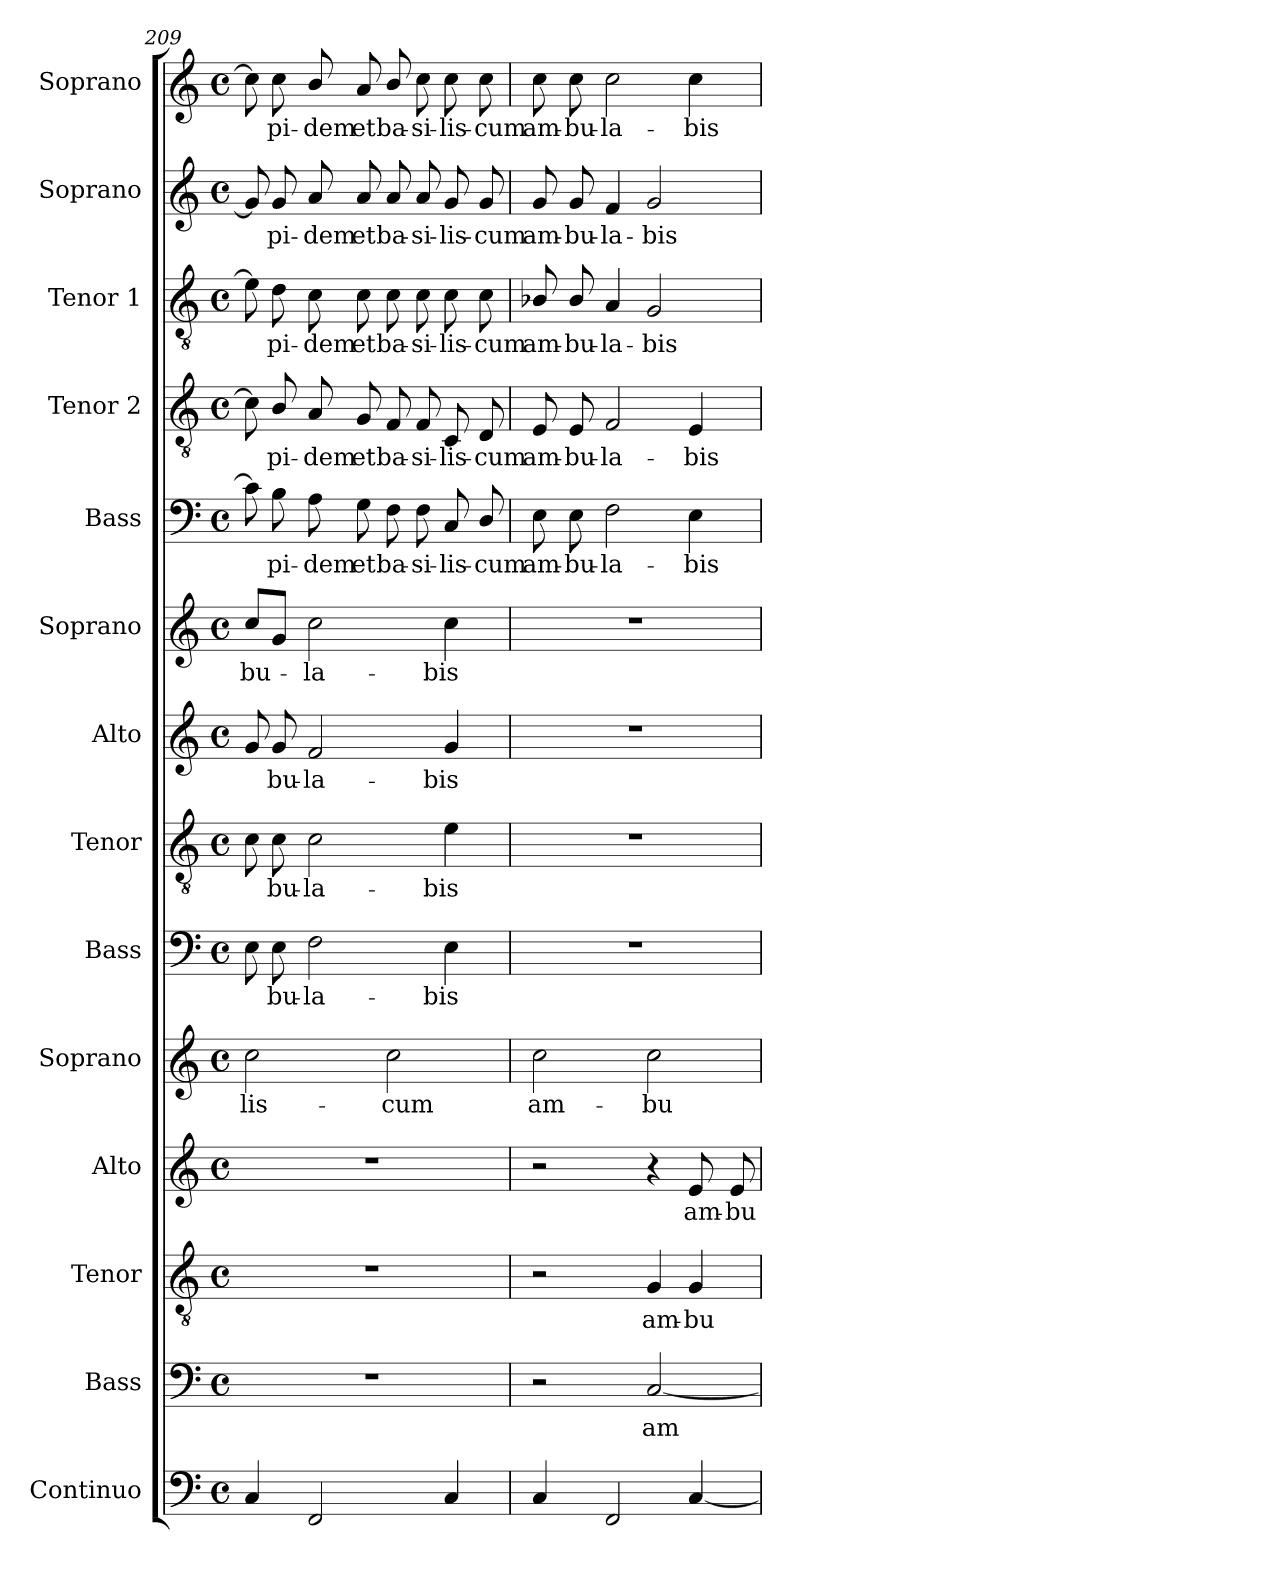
**kern	**kern	**text	**kern	**text	**kern	**text	**kern	**text	**kern	**text	**kern	**text	**kern	**text	**kern	**text	**kern	**text	**kern	**text	**kern	**text	**kern	**text	**kern	**text
*part14	*part13	*part13	*part12	*part12	*part11	*part11	*part10	*part10	*part9	*part9	*part8	*part8	*part7	*part7	*part6	*part6	*part5	*part5	*part4	*part4	*part3	*part3	*part2	*part2	*part1	*part1
*staff14	*staff13	*staff13	*staff12	*staff12	*staff11	*staff11	*staff10	*staff10	*staff9	*staff9	*staff8	*staff8	*staff7	*staff7	*staff6	*staff6	*staff5	*staff5	*staff4	*staff4	*staff3	*staff3	*staff2	*staff2	*staff1	*staff1
*I"Continuo	*I"Bass	*	*I"Tenor	*	*I"Alto	*	*I"Soprano	*	*I"Bass	*	*I"Tenor	*	*I"Alto	*	*I"Soprano	*	*I"Bass	*	*I"Tenor 2	*	*I"Tenor 1	*	*I"Soprano	*	*I"Soprano	*
*I'Cont.	*I'B.	*	*I'T.	*	*I'A.	*	*I'S.	*	*I'B.	*	*I'T.	*	*I'A.	*	*I'S.	*	*I'B.	*	*I'T2.	*	*I'T1.	*	*I'S.	*	*I'S.	*
*clefF4	*clefF4	*	*clefGv2	*	*clefG2	*	*clefG2	*	*clefF4	*	*clefGv2	*	*clefG2	*	*clefG2	*	*clefF4	*	*clefGv2	*	*clefGv2	*	*clefG2	*	*clefG2	*
*	*	*	*ITrd7c12	*	*	*	*	*	*	*	*ITrd7c12	*	*	*	*	*	*	*	*ITrd7c12	*	*ITrd7c12	*	*	*	*	*
*k[]	*k[]	*	*k[]	*	*k[]	*	*k[]	*	*k[]	*	*k[]	*	*k[]	*	*k[]	*	*k[]	*	*k[]	*	*k[]	*	*k[]	*	*k[]	*
*C:	*C:	*	*C:	*	*C:	*	*C:	*	*C:	*	*C:	*	*C:	*	*C:	*	*C:	*	*C:	*	*C:	*	*C:	*	*C:	*
*M4/4	*M4/4	*	*M4/4	*	*M4/4	*	*M4/4	*	*M4/4	*	*M4/4	*	*M4/4	*	*M4/4	*	*M4/4	*	*M4/4	*	*M4/4	*	*M4/4	*	*M4/4	*
*met(c)	*met(c)	*	*met(c)	*	*met(c)	*	*met(c)	*	*met(c)	*	*met(c)	*	*met(c)	*	*met(c)	*	*met(c)	*	*met(c)	*	*met(c)	*	*met(c)	*	*met(c)	*
=209	=209	=209	=209	=209	=209	=209	=209	=209	=209	=209	=209	=209	=209	=209	=209	=209	=209	=209	=209	=209	=209	=209	=209	=209	=209	=209
!	!	!	!	!	!	!	!	!LO:LY:b:color=#000000	!	!	!	!	!	!	!	!	!	!	!	!	!	!	!	!	!	!
!	!	!	!	!	!	!	!	!	!	!	!	!	!	!	!	!LO:LY:b:color=#000000	!	!	!	!	!	!	!	!	!	!
4Ci/	1r	.	1r	.	1r	.	2cci\	-lis-	8Ei\	.	8Ci\	.	8gi/	.	8cci/L	-bu-	8ci\]	.	8Ci\]	.	8Ei\]	.	8gi/]	.	8cci\]	.
!	!	!	!	!	!	!	!	!	!	!LO:LY:b:color=#000000	!	!	!	!	!	!	!	!	!	!	!	!	!	!	!	!
!	!	!	!	!	!	!	!	!	!	!	!	!LO:LY:b:color=#000000	!	!	!	!	!	!	!	!	!	!	!	!	!	!
!	!	!	!	!	!	!	!	!	!	!	!	!	!	!LO:LY:b:color=#000000	!	!	!	!	!	!	!	!	!	!	!	!
!	!	!	!	!	!	!	!	!	!	!	!	!	!	!	!	!	!	!LO:LY:b:color=#000000	!	!	!	!	!	!	!	!
!	!	!	!	!	!	!	!	!	!	!	!	!	!	!	!	!	!	!	!	!LO:LY:b:color=#000000	!	!	!	!	!	!
!	!	!	!	!	!	!	!	!	!	!	!	!	!	!	!	!	!	!	!	!	!	!LO:LY:b:color=#000000	!	!	!	!
!	!	!	!	!	!	!	!	!	!	!	!	!	!	!	!	!	!	!	!	!	!	!	!	!LO:LY:b:color=#000000	!	!
!	!	!	!	!	!	!	!	!	!	!	!	!	!	!	!	!	!	!	!	!	!	!	!	!	!	!LO:LY:b:color=#000000
.	.	.	.	.	.	.	.	.	8Ei\	-bu-	8Ci\	-bu-	8gi/	-bu-	8gi/J	.	8Bi\	-pi-	8BBi/	-pi-	8Di\	-pi-	8gi/	-pi-	8cci\	-pi-
!	!	!	!	!	!	!	!	!	!	!LO:LY:b:color=#000000	!	!	!	!	!	!	!	!	!	!	!	!	!	!	!	!
!	!	!	!	!	!	!	!	!	!	!	!	!LO:LY:b:color=#000000	!	!	!	!	!	!	!	!	!	!	!	!	!	!
!	!	!	!	!	!	!	!	!	!	!	!	!	!	!LO:LY:b:color=#000000	!	!	!	!	!	!	!	!	!	!	!	!
!	!	!	!	!	!	!	!	!	!	!	!	!	!	!	!	!LO:LY:b:color=#000000	!	!	!	!	!	!	!	!	!	!
!	!	!	!	!	!	!	!	!	!	!	!	!	!	!	!	!	!	!LO:LY:b:color=#000000	!	!	!	!	!	!	!	!
!	!	!	!	!	!	!	!	!	!	!	!	!	!	!	!	!	!	!	!	!LO:LY:b:color=#000000	!	!	!	!	!	!
!	!	!	!	!	!	!	!	!	!	!	!	!	!	!	!	!	!	!	!	!	!	!LO:LY:b:color=#000000	!	!	!	!
!	!	!	!	!	!	!	!	!	!	!	!	!	!	!	!	!	!	!	!	!	!	!	!	!LO:LY:b:color=#000000	!	!
!	!	!	!	!	!	!	!	!	!	!	!	!	!	!	!	!	!	!	!	!	!	!	!	!	!	!LO:LY:b:color=#000000
2FFi/	.	.	.	.	.	.	.	.	2Fi\	-la-	2Ci\	-la-	2fi/	-la-	2cci\	-la-	8Ai\	-dem	8AAi/	-dem	8Ci\	-dem	8ai/	-dem	8bi/	-dem
!	!	!	!	!	!	!	!	!	!	!	!	!	!	!	!	!	!	!LO:LY:b:color=#000000	!	!	!	!	!	!	!	!
!	!	!	!	!	!	!	!	!	!	!	!	!	!	!	!	!	!	!	!	!LO:LY:b:color=#000000	!	!	!	!	!	!
!	!	!	!	!	!	!	!	!	!	!	!	!	!	!	!	!	!	!	!	!	!	!LO:LY:b:color=#000000	!	!	!	!
!	!	!	!	!	!	!	!	!	!	!	!	!	!	!	!	!	!	!	!	!	!	!	!	!LO:LY:b:color=#000000	!	!
!	!	!	!	!	!	!	!	!	!	!	!	!	!	!	!	!	!	!	!	!	!	!	!	!	!	!LO:LY:b:color=#000000
.	.	.	.	.	.	.	.	.	.	.	.	.	.	.	.	.	8Gi\	et	8GGi/	et	8Ci\	et	8ai/	et	8ai/	et
!	!	!	!	!	!	!	!	!LO:LY:b:color=#000000	!	!	!	!	!	!	!	!	!	!	!	!	!	!	!	!	!	!
!	!	!	!	!	!	!	!	!	!	!	!	!	!	!	!	!	!	!LO:LY:b:color=#000000	!	!	!	!	!	!	!	!
!	!	!	!	!	!	!	!	!	!	!	!	!	!	!	!	!	!	!	!	!LO:LY:b:color=#000000	!	!	!	!	!	!
!	!	!	!	!	!	!	!	!	!	!	!	!	!	!	!	!	!	!	!	!	!	!LO:LY:b:color=#000000	!	!	!	!
!	!	!	!	!	!	!	!	!	!	!	!	!	!	!	!	!	!	!	!	!	!	!	!	!LO:LY:b:color=#000000	!	!
!	!	!	!	!	!	!	!	!	!	!	!	!	!	!	!	!	!	!	!	!	!	!	!	!	!	!LO:LY:b:color=#000000
.	.	.	.	.	.	.	2cci\	-cum	.	.	.	.	.	.	.	.	8Fi\	ba-	8FFi/	ba-	8Ci\	ba-	8ai/	ba-	8bi/	ba-
!	!	!	!	!	!	!	!	!	!	!	!	!	!	!	!	!	!	!LO:LY:b:color=#000000	!	!	!	!	!	!	!	!
!	!	!	!	!	!	!	!	!	!	!	!	!	!	!	!	!	!	!	!	!LO:LY:b:color=#000000	!	!	!	!	!	!
!	!	!	!	!	!	!	!	!	!	!	!	!	!	!	!	!	!	!	!	!	!	!LO:LY:b:color=#000000	!	!	!	!
!	!	!	!	!	!	!	!	!	!	!	!	!	!	!	!	!	!	!	!	!	!	!	!	!LO:LY:b:color=#000000	!	!
!	!	!	!	!	!	!	!	!	!	!	!	!	!	!	!	!	!	!	!	!	!	!	!	!	!	!LO:LY:b:color=#000000
.	.	.	.	.	.	.	.	.	.	.	.	.	.	.	.	.	8Fi\	-si-	8FFi/	-si-	8Ci\	-si-	8ai/	-si-	8cci\	-si-
!	!	!	!	!	!	!	!	!	!	!LO:LY:b:color=#000000	!	!	!	!	!	!	!	!	!	!	!	!	!	!	!	!
!	!	!	!	!	!	!	!	!	!	!	!	!LO:LY:b:color=#000000	!	!	!	!	!	!	!	!	!	!	!	!	!	!
!	!	!	!	!	!	!	!	!	!	!	!	!	!	!LO:LY:b:color=#000000	!	!	!	!	!	!	!	!	!	!	!	!
!	!	!	!	!	!	!	!	!	!	!	!	!	!	!	!	!LO:LY:b:color=#000000	!	!	!	!	!	!	!	!	!	!
!	!	!	!	!	!	!	!	!	!	!	!	!	!	!	!	!	!	!LO:LY:b:color=#000000	!	!	!	!	!	!	!	!
!	!	!	!	!	!	!	!	!	!	!	!	!	!	!	!	!	!	!	!	!LO:LY:b:color=#000000	!	!	!	!	!	!
!	!	!	!	!	!	!	!	!	!	!	!	!	!	!	!	!	!	!	!	!	!	!LO:LY:b:color=#000000	!	!	!	!
!	!	!	!	!	!	!	!	!	!	!	!	!	!	!	!	!	!	!	!	!	!	!	!	!LO:LY:b:color=#000000	!	!
!	!	!	!	!	!	!	!	!	!	!	!	!	!	!	!	!	!	!	!	!	!	!	!	!	!	!LO:LY:b:color=#000000
4Ci/	.	.	.	.	.	.	.	.	4Ei\	-bis	4Ei\	-bis	4gi/	-bis	4cci\	-bis	8Ci/	-lis-	8CCi/	-lis-	8Ci\	-lis-	8gi/	-lis-	8cci\	-lis-
!	!	!	!	!	!	!	!	!	!	!	!	!	!	!	!	!	!	!LO:LY:b:color=#000000	!	!	!	!	!	!	!	!
!	!	!	!	!	!	!	!	!	!	!	!	!	!	!	!	!	!	!	!	!LO:LY:b:color=#000000	!	!	!	!	!	!
!	!	!	!	!	!	!	!	!	!	!	!	!	!	!	!	!	!	!	!	!	!	!LO:LY:b:color=#000000	!	!	!	!
!	!	!	!	!	!	!	!	!	!	!	!	!	!	!	!	!	!	!	!	!	!	!	!	!LO:LY:b:color=#000000	!	!
!	!	!	!	!	!	!	!	!	!	!	!	!	!	!	!	!	!	!	!	!	!	!	!	!	!	!LO:LY:b:color=#000000
.	.	.	.	.	.	.	.	.	.	.	.	.	.	.	.	.	8Di/	-cum	8DDi/	-cum	8Ci\	-cum	8gi/	-cum	8cci\	-cum
=210	=210	=210	=210	=210	=210	=210	=210	=210	=210	=210	=210	=210	=210	=210	=210	=210	=210	=210	=210	=210	=210	=210	=210	=210	=210	=210
!	!	!	!	!	!	!	!	!LO:LY:b:color=#000000	!	!	!	!	!	!	!	!	!	!	!	!	!	!	!	!	!	!
!	!	!	!	!	!	!	!	!	!	!	!	!	!	!	!	!	!	!LO:LY:b:color=#000000	!	!	!	!	!	!	!	!
!	!	!	!	!	!	!	!	!	!	!	!	!	!	!	!	!	!	!	!	!LO:LY:b:color=#000000	!	!	!	!	!	!
!	!	!	!	!	!	!	!	!	!	!	!	!	!	!	!	!	!	!	!	!	!	!LO:LY:b:color=#000000	!	!	!	!
!	!	!	!	!	!	!	!	!	!	!	!	!	!	!	!	!	!	!	!	!	!	!	!	!LO:LY:b:color=#000000	!	!
!	!	!	!	!	!	!	!	!	!	!	!	!	!	!	!	!	!	!	!	!	!	!	!	!	!	!LO:LY:b:color=#000000
4Ci/	2r	.	2r	.	2r	.	2cci\	am-	1r	.	1r	.	1r	.	1r	.	8Ei\	am-	8EEi/	am-	8BB-Xi/	am-	8gi/	am-	8cci\	am-
!	!	!	!	!	!	!	!	!	!	!	!	!	!	!	!	!	!	!LO:LY:b:color=#000000	!	!	!	!	!	!	!	!
!	!	!	!	!	!	!	!	!	!	!	!	!	!	!	!	!	!	!	!	!LO:LY:b:color=#000000	!	!	!	!	!	!
!	!	!	!	!	!	!	!	!	!	!	!	!	!	!	!	!	!	!	!	!	!	!LO:LY:b:color=#000000	!	!	!	!
!	!	!	!	!	!	!	!	!	!	!	!	!	!	!	!	!	!	!	!	!	!	!	!	!LO:LY:b:color=#000000	!	!
!	!	!	!	!	!	!	!	!	!	!	!	!	!	!	!	!	!	!	!	!	!	!	!	!	!	!LO:LY:b:color=#000000
.	.	.	.	.	.	.	.	.	.	.	.	.	.	.	.	.	8Ei\	-bu-	8EEi/	-bu-	8BB-i/	-bu-	8gi/	-bu-	8cci\	-bu-
!	!	!	!	!	!	!	!	!	!	!	!	!	!	!	!	!	!	!LO:LY:b:color=#000000	!	!	!	!	!	!	!	!
!	!	!	!	!	!	!	!	!	!	!	!	!	!	!	!	!	!	!	!	!LO:LY:b:color=#000000	!	!	!	!	!	!
!	!	!	!	!	!	!	!	!	!	!	!	!	!	!	!	!	!	!	!	!	!	!LO:LY:b:color=#000000	!	!	!	!
!	!	!	!	!	!	!	!	!	!	!	!	!	!	!	!	!	!	!	!	!	!	!	!	!LO:LY:b:color=#000000	!	!
!	!	!	!	!	!	!	!	!	!	!	!	!	!	!	!	!	!	!	!	!	!	!	!	!	!	!LO:LY:b:color=#000000
2FFi/	.	.	.	.	.	.	.	.	.	.	.	.	.	.	.	.	2Fi\	-la-	2FFi/	-la-	4AAi/	-la-	4fi/	-la-	2cci\	-la-
!	!	!LO:LY:b:color=#000000	!	!	!	!	!	!	!	!	!	!	!	!	!	!	!	!	!	!	!	!	!	!	!	!
!	!	!	!	!LO:LY:b:color=#000000	!	!	!	!	!	!	!	!	!	!	!	!	!	!	!	!	!	!	!	!	!	!
!	!	!	!	!	!	!	!	!LO:LY:b:color=#000000	!	!	!	!	!	!	!	!	!	!	!	!	!	!	!	!	!	!
!	!	!	!	!	!	!	!	!	!	!	!	!	!	!	!	!	!	!	!	!	!	!LO:LY:b:color=#000000	!	!	!	!
!	!	!	!	!	!	!	!	!	!	!	!	!	!	!	!	!	!	!	!	!	!	!	!	!LO:LY:b:color=#000000	!	!
.	[2Ci/	am-	4GGi/	am-	4r	.	2cci\	-bu-	.	.	.	.	.	.	.	.	.	.	.	.	2GGi/	-bis	2gi/	-bis	.	.
!	!	!	!	!LO:LY:b:color=#000000	!	!	!	!	!	!	!	!	!	!	!	!	!	!	!	!	!	!	!	!	!	!
!	!	!	!	!	!	!LO:LY:b:color=#000000	!	!	!	!	!	!	!	!	!	!	!	!	!	!	!	!	!	!	!	!
!	!	!	!	!	!	!	!	!	!	!	!	!	!	!	!	!	!	!LO:LY:b:color=#000000	!	!	!	!	!	!	!	!
!	!	!	!	!	!	!	!	!	!	!	!	!	!	!	!	!	!	!	!	!LO:LY:b:color=#000000	!	!	!	!	!	!
!	!	!	!	!	!	!	!	!	!	!	!	!	!	!	!	!	!	!	!	!	!	!	!	!	!	!LO:LY:b:color=#000000
[4Ci/	.	.	4GGi/	-bu-	8ei/	am-	.	.	.	.	.	.	.	.	.	.	4Ei\	-bis	4EEi/	-bis	.	.	.	.	4cci\	-bis
!	!	!	!	!	!	!LO:LY:b:color=#000000	!	!	!	!	!	!	!	!	!	!	!	!	!	!	!	!	!	!	!	!
.	.	.	.	.	8ei/	-bu-	.	.	.	.	.	.	.	.	.	.	.	.	.	.	.	.	.	.	.	.
=	=	=	=	=	=	=	=	=	=	=	=	=	=	=	=	=	=	=	=	=	=	=	=	=	=	=
*-	*-	*-	*-	*-	*-	*-	*-	*-	*-	*-	*-	*-	*-	*-	*-	*-	*-	*-	*-	*-	*-	*-	*-	*-	*-	*-
